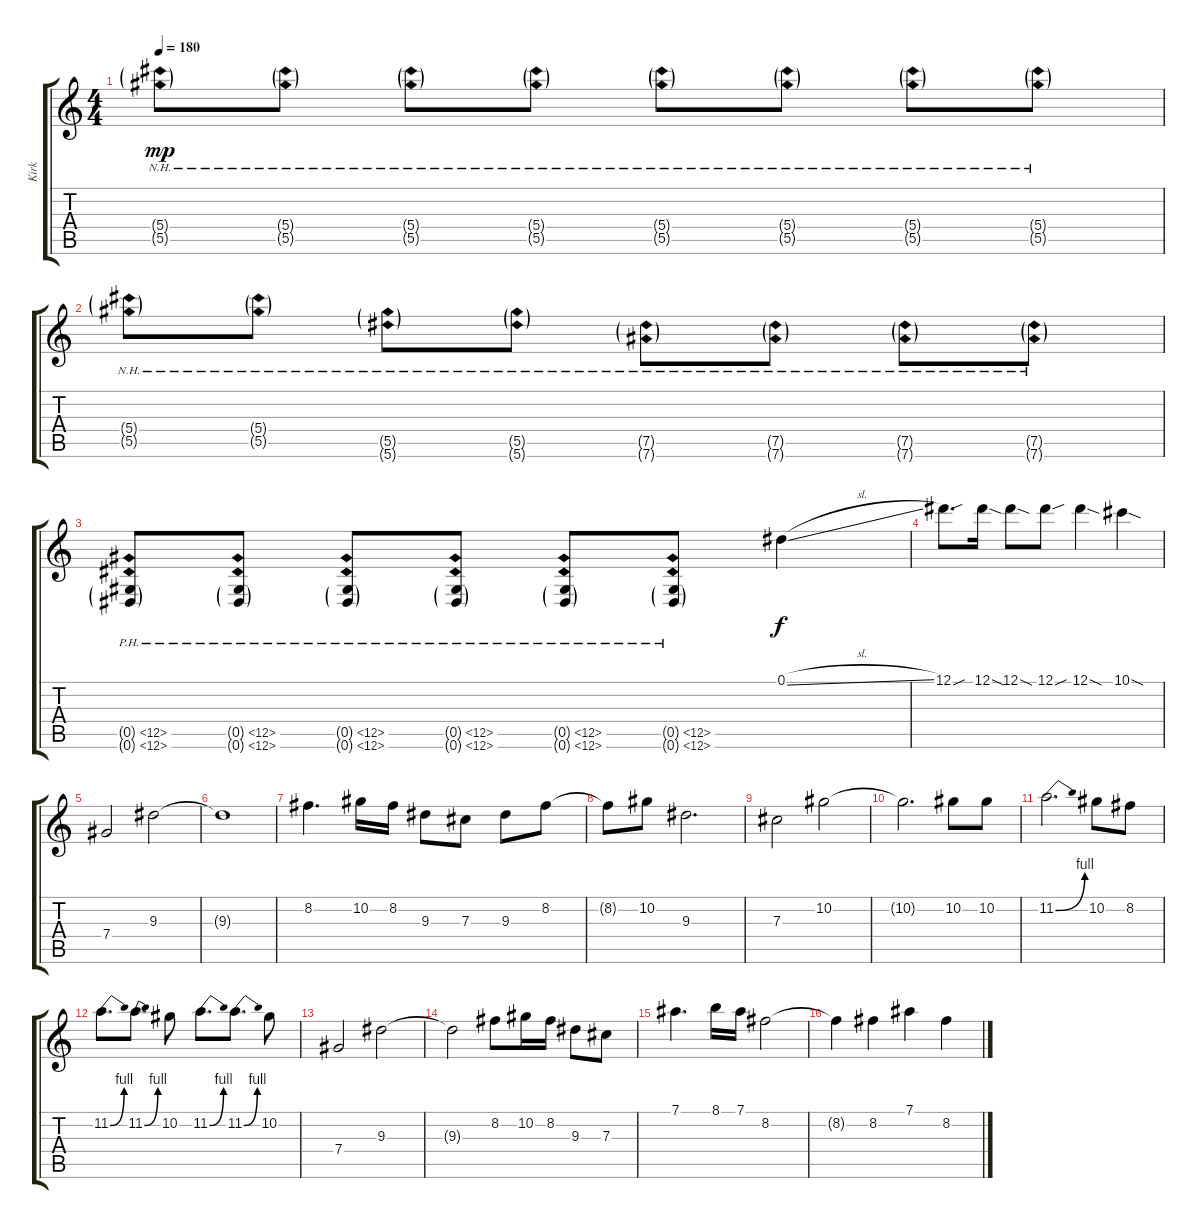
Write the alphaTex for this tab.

\track ("Kirk" "Kirk") {instrument overdrivenguitar}
\staff {score tabs}
\tuning (Eb4 Bb3 Gb3 Db3 Ab2 Eb2) {hide}
\ts (4 4)
\tempo 180
\clef g2
\ks c
(5.4{nh g} 5.5{nh g}).8{dy mp} (5.4{nh g} 5.5{nh g}).8 (5.4{nh g} 5.5{nh g}).8 (5.4{nh g} 5.5{nh g}).8 (5.4{nh g} 5.5{nh g}).8 (5.4{nh g} 5.5{nh g}).8 (5.4{nh g} 5.5{nh g}).8 (5.4{nh g} 5.5{nh g}).8 |
(5.4{nh g} 5.5{nh g}).8 (5.4{nh g} 5.5{nh g}).8 (5.5{nh g} 5.6{nh g}).8 (5.5{nh g} 5.6{nh g}).8 (7.5{nh g} 7.6{nh g}).8 (7.5{nh g} 7.6{nh g}).8 (7.5{nh g} 7.6{nh g}).8 (7.5{nh g} 7.6{nh g}).8 |
(0.5{ph 12 g} 0.6{ph 12 g}).8 (0.5{ph 12 g} 0.6{ph 12 g}).8 (0.5{ph 12 g} 0.6{ph 12 g}).8 (0.5{ph 12 g} 0.6{ph 12 g}).8 (0.5{ph 12 g} 0.6{ph 12 g}).8 (0.5{ph 12 g} 0.6{ph 12 g}).8 0.1{sl}.4{dy f} |
12.1{sou}.8{d} 12.1{sod}.16 12.1{sod}.8 12.1{sou}.8 12.1{sod}.4 10.1{sod}.4 |
7.4.2 9.3.2 |
9.3{t}.1 |
8.2.4{d} 10.2.16 8.2.16 9.3.8 7.3.8 9.3.8 8.2.8 |
8.2{t}.8 10.2.8 9.3.2{d} |
7.3.2 10.2.2 |
10.2{t}.2{d} 10.2.8 10.2.8 |
11.2{be (bend 0 0 60 4)}.2{d} 10.2.8 8.2.8 |
11.2{be (bend 0 0 60 4)}.8{d} 11.2{be (bend 0 0 60 4)}.8{d} 10.2.8 11.2{be (bend 0 0 60 4)}.8{d} 11.2{be (bend 0 0 60 4)}.8{d} 10.2.8 |
7.4.2 9.3.2 |
9.3{t}.2 8.2.8 10.2.16 8.2.16 9.3.8 7.3.8 |
7.1.4{d} 8.1.16 7.1.16 8.2.2 |
8.2{t}.4 8.2.4 7.1.4 8.2.4
